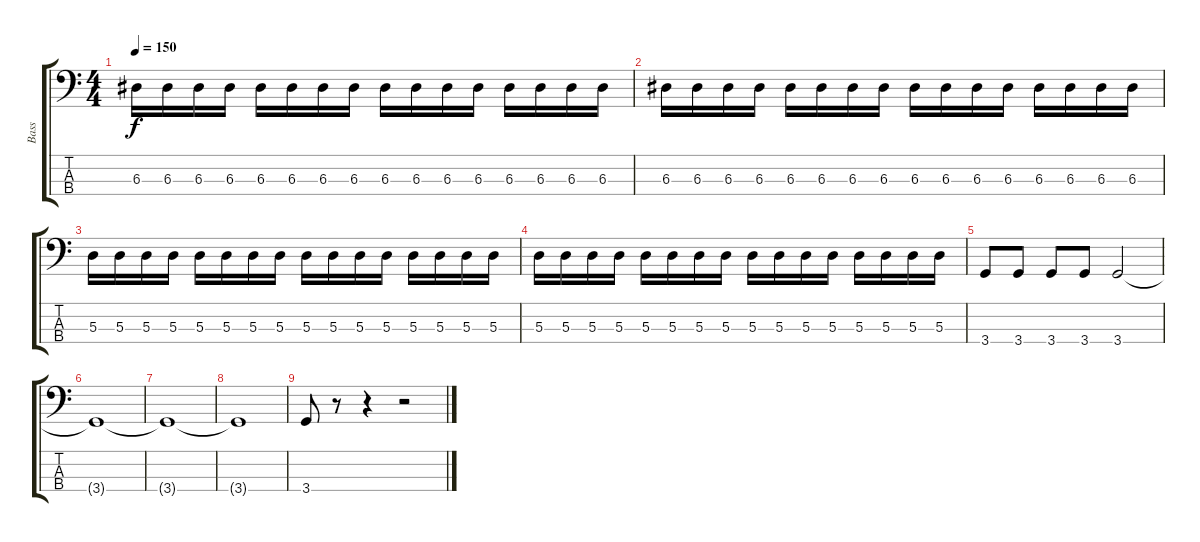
\track ("Bass" "Bass") {instrument electricbasspick}
\staff {score tabs}
\tuning (G2 D2 A1 E1) {hide}
\ts (4 4)
\tempo 150
\clef f4
\ks c
6.3.16{dy f} 6.3.16 6.3.16 6.3.16 6.3.16 6.3.16 6.3.16 6.3.16 6.3.16 6.3.16 6.3.16 6.3.16 6.3.16 6.3.16 6.3.16 6.3.16 |
6.3.16 6.3.16 6.3.16 6.3.16 6.3.16 6.3.16 6.3.16 6.3.16 6.3.16 6.3.16 6.3.16 6.3.16 6.3.16 6.3.16 6.3.16 6.3.16 |
5.3.16 5.3.16 5.3.16 5.3.16 5.3.16 5.3.16 5.3.16 5.3.16 5.3.16 5.3.16 5.3.16 5.3.16 5.3.16 5.3.16 5.3.16 5.3.16 |
5.3.16 5.3.16 5.3.16 5.3.16 5.3.16 5.3.16 5.3.16 5.3.16 5.3.16 5.3.16 5.3.16 5.3.16 5.3.16 5.3.16 5.3.16 5.3.16 |
3.4.8 3.4.8 3.4.8 3.4.8 3.4.2 |
3.4{t}.1 |
3.4{t}.1 |
3.4{t}.1 |
3.4.8 r.8 r.4 r.2
